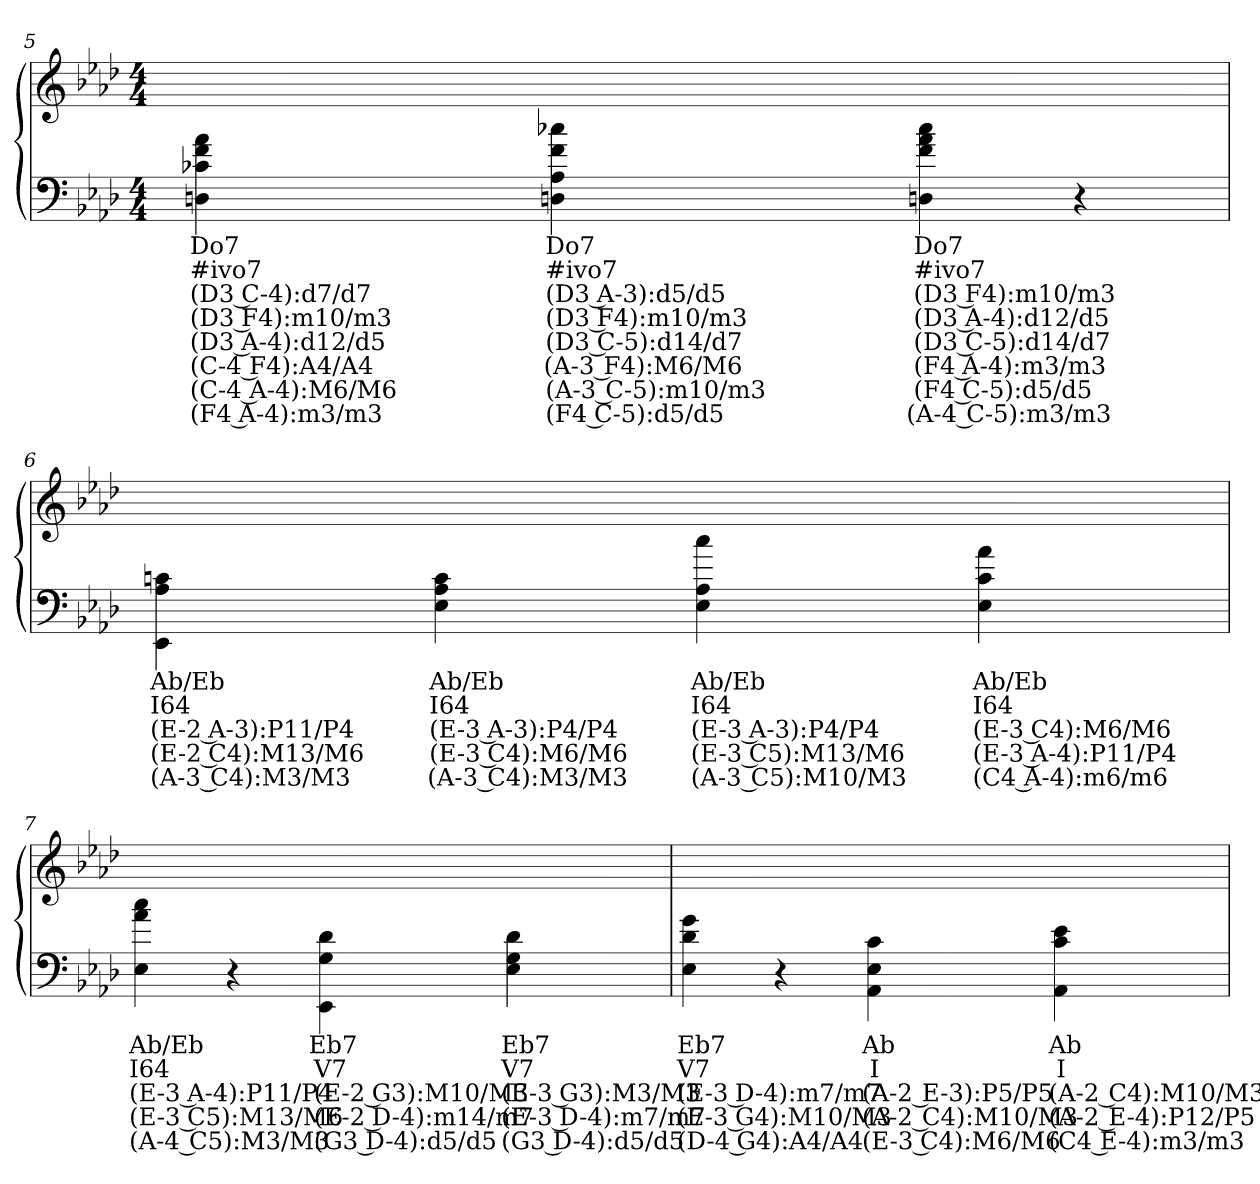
**kern	**text	**text	**text	**text	**text	**text	**text	**text	**kern
*part2	*part2	*part2	*part2	*part2	*part2	*part2	*part2	*part2	*part1
*staff2	*staff2	*staff2	*staff2	*staff2	*staff2	*staff2	*staff2	*staff2	*staff1
*clefF4	*	*	*	*	*	*	*	*	*clefG2
*k[b-e-a-d-]	*	*	*	*	*	*	*	*	*k[b-e-a-d-]
*A-:	*	*	*	*	*	*	*	*	*A-:
*M4/4	*	*	*	*	*	*	*	*	*M4/4
=5	=5	=5	=5	=5	=5	=5	=5	=5	=5
4Dn 4c-X 4f 4a-	Do7	#ivo7	(D3 C-4):d7/d7	(D3 F4):m10/m3	(D3 A-4):d12/d5	(C-4 F4):A4/A4	(C-4 A-4):M6/M6	(F4 A-4):m3/m3	1ryy
4Dn 4A- 4f 4cc-X	Do7	#ivo7	(D3 A-3):d5/d5	(D3 F4):m10/m3	(D3 C-5):d14/d7	(A-3 F4):M6/M6	(A-3 C-5):m10/m3	(F4 C-5):d5/d5	.
4Dn 4f 4a- 4cc-	Do7	#ivo7	(D3 F4):m10/m3	(D3 A-4):d12/d5	(D3 C-5):d14/d7	(F4 A-4):m3/m3	(F4 C-5):d5/d5	(A-4 C-5):m3/m3	.
4r	.	.	.	.	.	.	.	.	.
=6	=6	=6	=6	=6	=6	=6	=6	=6	=6
4EE- 4A- 4cn	Ab/Eb	I64	(E-2 A-3):P11/P4	(E-2 C4):M13/M6	(A-3 C4):M3/M3	.	.	.	1ryy
4E- 4A- 4c	Ab/Eb	I64	(E-3 A-3):P4/P4	(E-3 C4):M6/M6	(A-3 C4):M3/M3	.	.	.	.
4E- 4A- 4cc	Ab/Eb	I64	(E-3 A-3):P4/P4	(E-3 C5):M13/M6	(A-3 C5):M10/M3	.	.	.	.
4E- 4c 4a-	Ab/Eb	I64	(E-3 C4):M6/M6	(E-3 A-4):P11/P4	(C4 A-4):m6/m6	.	.	.	.
=7	=7	=7	=7	=7	=7	=7	=7	=7	=7
4E- 4a- 4cc	Ab/Eb	I64	(E-3 A-4):P11/P4	(E-3 C5):M13/M6	(A-4 C5):M3/M3	.	.	.	1ryy
4r	.	.	.	.	.	.	.	.	.
4EE- 4G 4d-	Eb7	V7	(E-2 G3):M10/M3	(E-2 D-4):m14/m7	(G3 D-4):d5/d5	.	.	.	.
4E- 4G 4d-	Eb7	V7	(E-3 G3):M3/M3	(E-3 D-4):m7/m7	(G3 D-4):d5/d5	.	.	.	.
=8	=8	=8	=8	=8	=8	=8	=8	=8	=8
4E- 4d- 4g	Eb7	V7	(E-3 D-4):m7/m7	(E-3 G4):M10/M3	(D-4 G4):A4/A4	.	.	.	1ryy
4r	.	.	.	.	.	.	.	.	.
4AA- 4E- 4c	Ab	I	(A-2 E-3):P5/P5	(A-2 C4):M10/M3	(E-3 C4):M6/M6	.	.	.	.
4AA- 4c 4e-	Ab	I	(A-2 C4):M10/M3	(A-2 E-4):P12/P5	(C4 E-4):m3/m3	.	.	.	.
=	=	=	=	=	=	=	=	=	=
*-	*-	*-	*-	*-	*-	*-	*-	*-	*-
